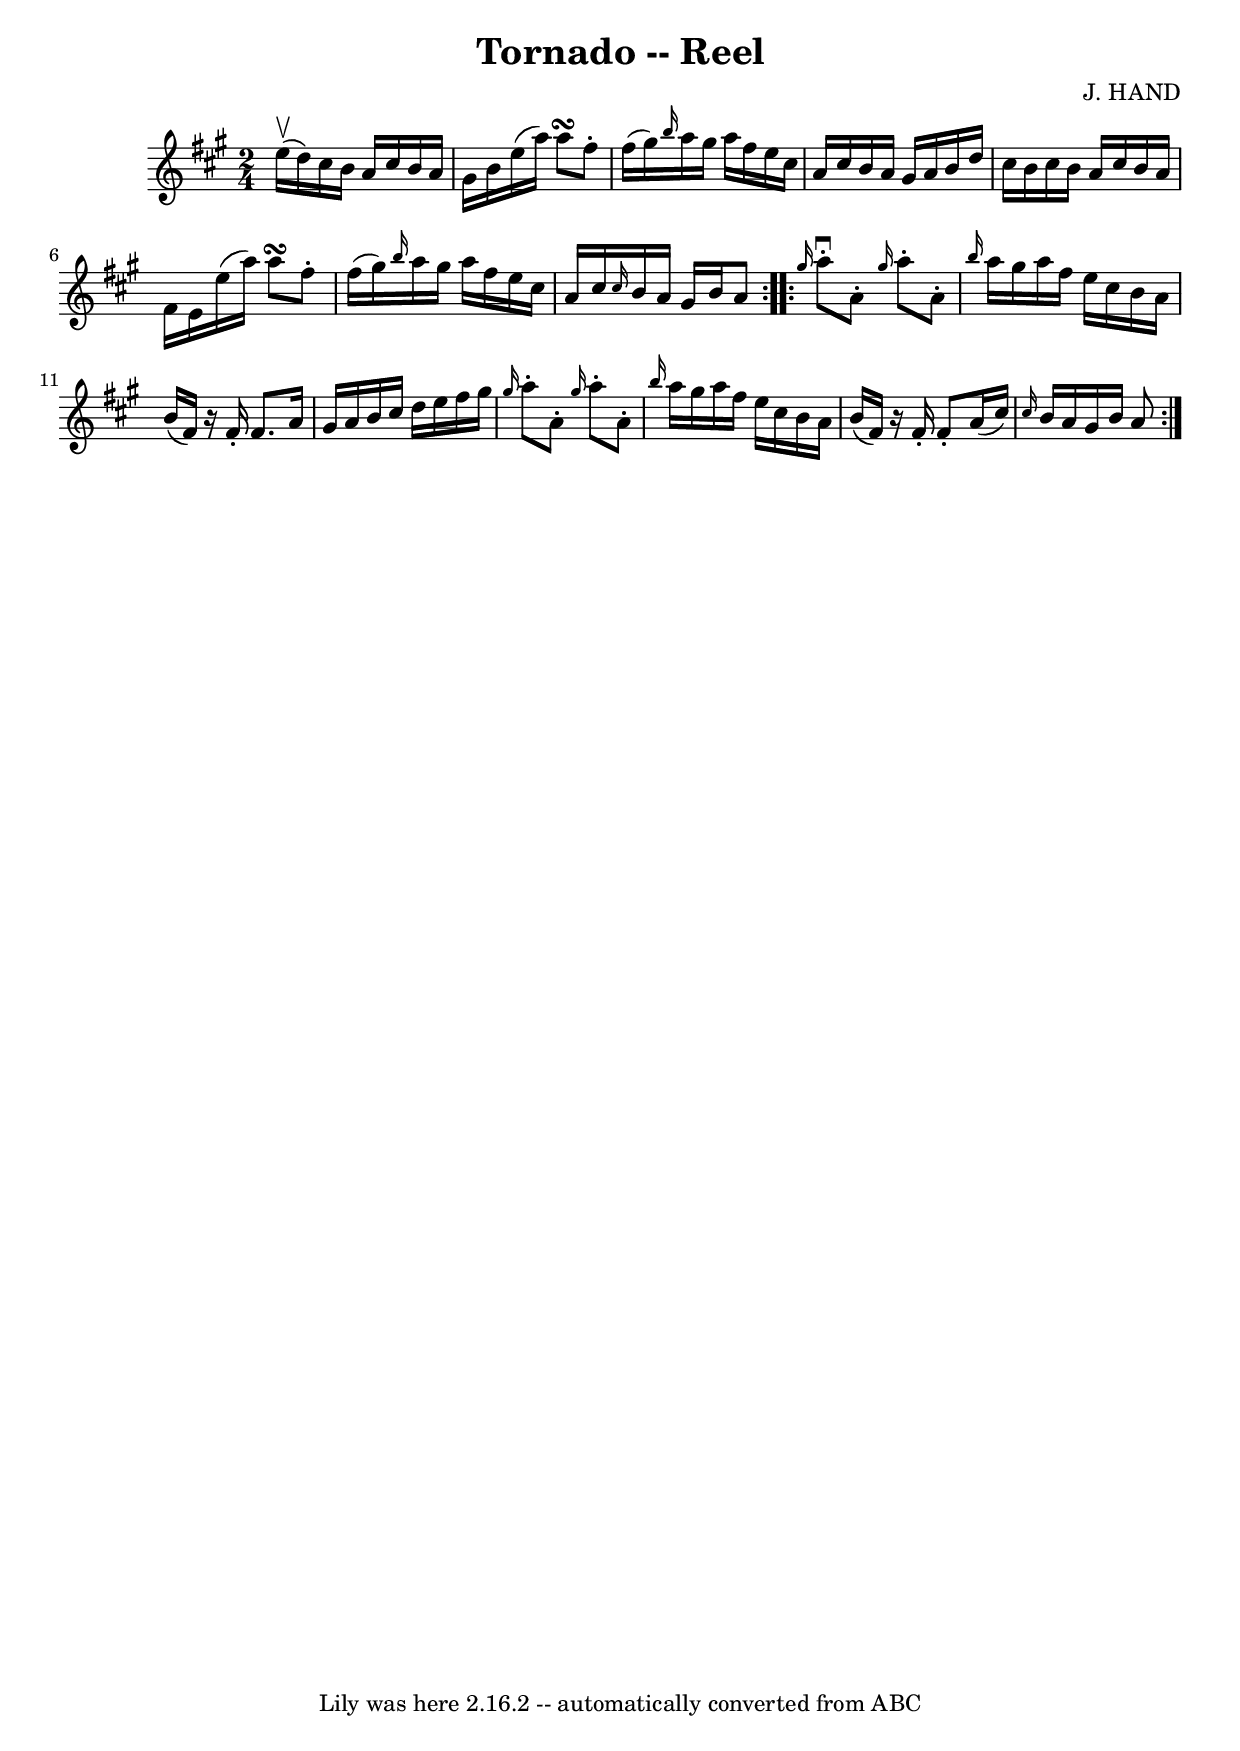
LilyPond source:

\version "2.7.40"
\include "Mammoth.ily"
\header {
	%% book = "Ryan's Mammoth Collection"
	composer = "J. HAND"
	crossRefNumber = "1"
	footnotes = "\\\\262"
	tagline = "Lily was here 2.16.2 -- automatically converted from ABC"
	title = "Tornado -- Reel"
}
voicedefault =  {


\repeat volta 2 {
\time 2/4 
\key a \major e''16^\upbow(d''16) |
 cis''16    
b'16 a'16 cis''16 b'16 a'16 gis'16 b'16    |
 e''16 (
 a''16) a''8\turn fis''8 -. fis''16 (gis''16)   |
 
\grace { b''16  } a''16 gis''16 a''16 fis''16 e''16 cis''16 
 a'16 cis''16    |
 b'16 a'16 gis'16 a'16 b'16    
d''16 cis''16 b'16    |
 cis''16 b'16 a'16 cis''16    
b'16 a'16 fis'16 e'16    |
 e''16 (a''16) a''8\turn    
fis''8 -. fis''16 (gis''16)   |
 \grace { b''16  } a''16    
gis''16 a''16 fis''16 e''16 cis''16 a'16 cis''16    |
 
\grace { cis''16  } b'16 a'16 gis'16 b'16 a'8  }     
\repeat volta 2 { \grace { gis''16  } a''8^\downbow-. a'8 -. \grace {   
 gis''16  } a''8 -. a'8 -.   |
 \grace { b''16  } a''16    
gis''16 a''16 fis''16 e''16 cis''16 b'16 a'16    |
   
b'16 (fis'16)   r16 fis'16 -. fis'8. a'16    |
 gis'16    
a'16 b'16 cis''16 d''16 e''16 fis''16 gis''16    |
     
\grace { gis''16  } a''8 -. a'8 -.   \grace { gis''16  } a''8 -.   
a'8 -.   |
 \grace { b''16  } a''16 gis''16 a''16 fis''16   
 e''16 cis''16 b'16 a'16    |
 b'16 (fis'16)   r16 
fis'16 -. fis'8 -. a'16 (cis''16)   |
     \grace { cis''16  
} b'16 a'16 gis'16 b'16 a'8  }   
}

\score{
    <<

	\context Staff="default"
	{
	    \voicedefault 
	}

    >>
	\layout {
	}
	\midi {}
}
